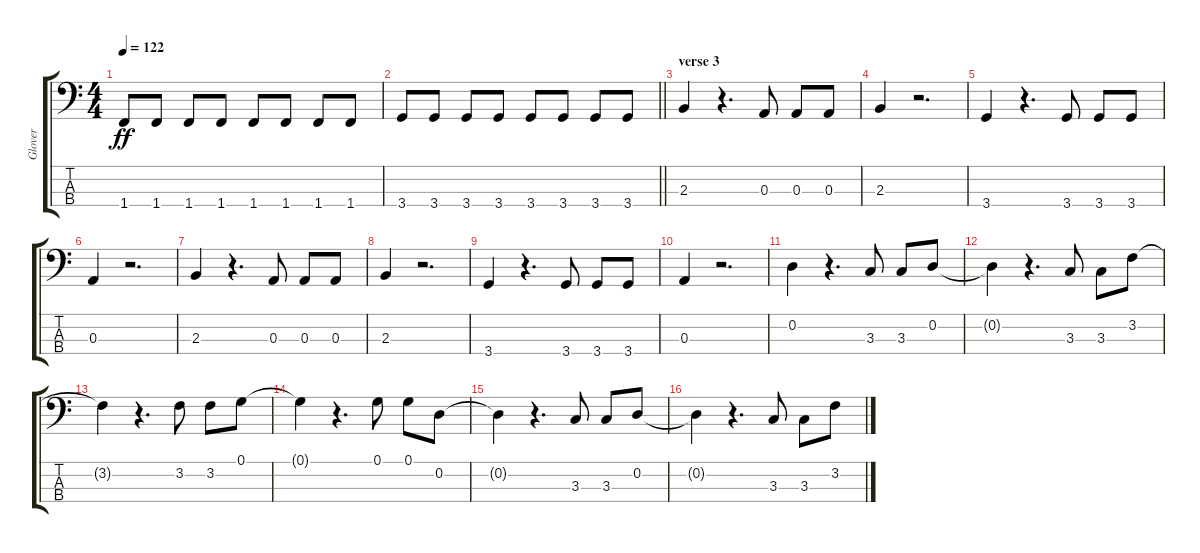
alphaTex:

\track ("Glover" "Glover") {instrument electricbassfinger}
\staff {score tabs}
\tuning (G2 D2 A1 E1) {hide}
\ts (4 4)
\tempo 122
\clef f4
\ks c
1.4.8{dy ff} 1.4.8 1.4.8 1.4.8 1.4.8 1.4.8 1.4.8 1.4.8 |
\barLineRight lightlight
3.4.8 3.4.8 3.4.8 3.4.8 3.4.8 3.4.8 3.4.8 3.4.8 |
\section ("" "verse 3")
2.3.4 r.4{d} 0.3.8 0.3.8 0.3.8 |
2.3.4 r.2{d} |
3.4.4 r.4{d} 3.4.8 3.4.8 3.4.8 |
0.3.4 r.2{d} |
2.3.4 r.4{d} 0.3.8 0.3.8 0.3.8 |
2.3.4 r.2{d} |
3.4.4 r.4{d} 3.4.8 3.4.8 3.4.8 |
0.3.4 r.2{d} |
0.2.4 r.4{d} 3.3.8 3.3.8 0.2.8 |
0.2{t}.4 r.4{d} 3.3.8 3.3.8 3.2.8 |
3.2{t}.4 r.4{d} 3.2.8 3.2.8 0.1.8 |
0.1{t}.4 r.4{d} 0.1.8 0.1.8 0.2.8 |
0.2{t}.4 r.4{d} 3.3.8 3.3.8 0.2.8 |
0.2{t}.4 r.4{d} 3.3.8 3.3.8 3.2.8
